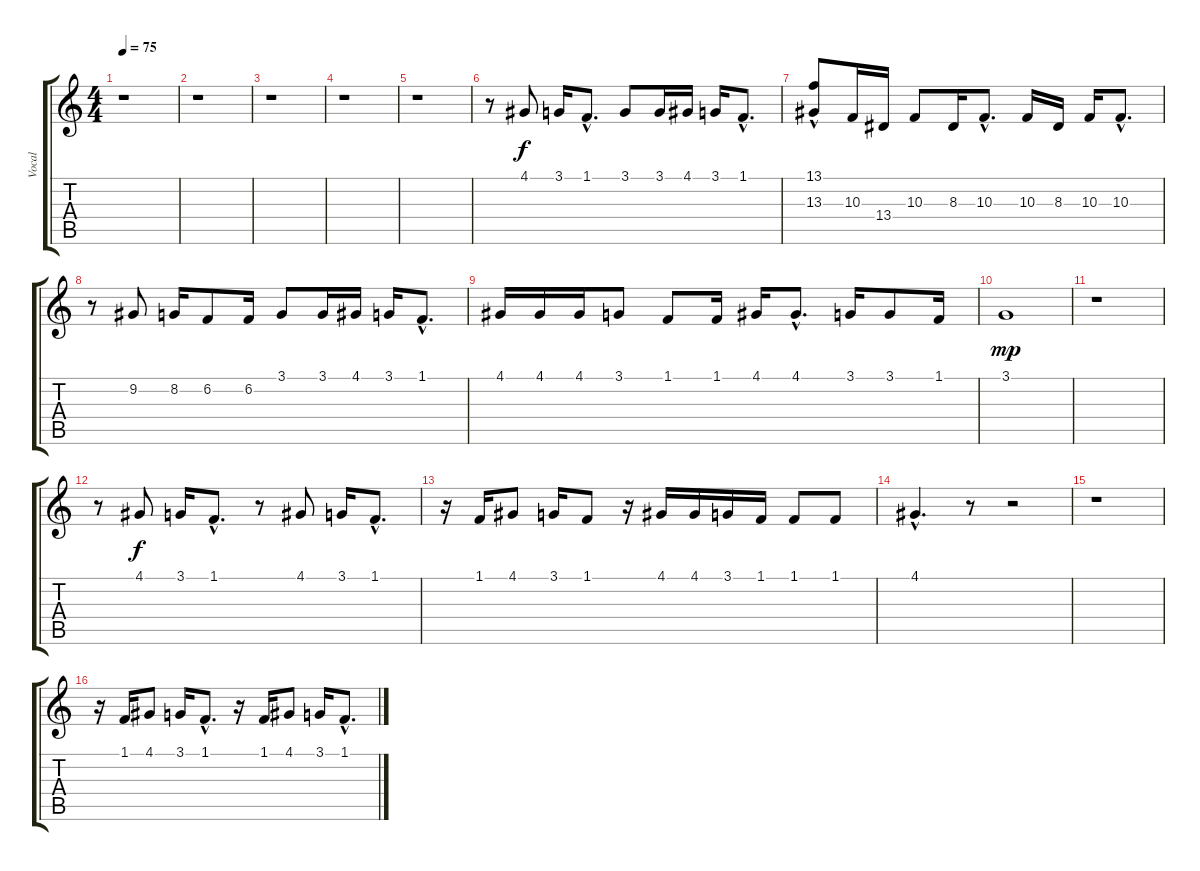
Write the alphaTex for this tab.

\track ("Vocal" "Vocal") {instrument flute}
\staff {score tabs}
\tuning (E4 B3 G3 D3 A2 E2) {hide}
\ts (4 4)
\tempo 75
\clef g2
\ks c
r.1{dy f} |
r.1 |
r.1 |
r.1 |
r.1 |
r.8 4.1.8 3.1.16 1.1{hac}.8{d} 3.1.8 3.1.16 4.1.16 3.1.16 1.1{hac}.8{d} |
(13.1{hac} 13.3).8 10.3.16 13.4.16 10.3.8 8.3.16 10.3{hac}.8{d} 10.3.16 8.3.16 10.3.16 10.3{hac}.8{d} |
r.8 9.2.8 8.2.16 6.2.8 6.2.16 3.1.8 3.1.16 4.1.16 3.1.16 1.1{hac}.8{d} |
4.1.16 4.1.16 4.1.16 3.1.8 1.1.8 1.1.16 4.1.16 4.1{hac}.8{d} 3.1.16 3.1.8 1.1.16 |
3.1.1{dy mp} |
r.1 |
r.8 4.1.8{dy f} 3.1.16 1.1{hac}.8{d} r.8 4.1.8 3.1.16 1.1{hac}.8{d} |
r.16 1.1.16 4.1.8 3.1.16 1.1.8 r.16 4.1.16 4.1.16 3.1.16 1.1.16 1.1.8 1.1.8 |
4.1{hac}.4{d} r.8 r.2 |
r.1 |
r.16 1.1.16 4.1.8 3.1.16 1.1{hac}.8{d} r.16 1.1.16 4.1.8 3.1.16 1.1{hac}.8{d}
